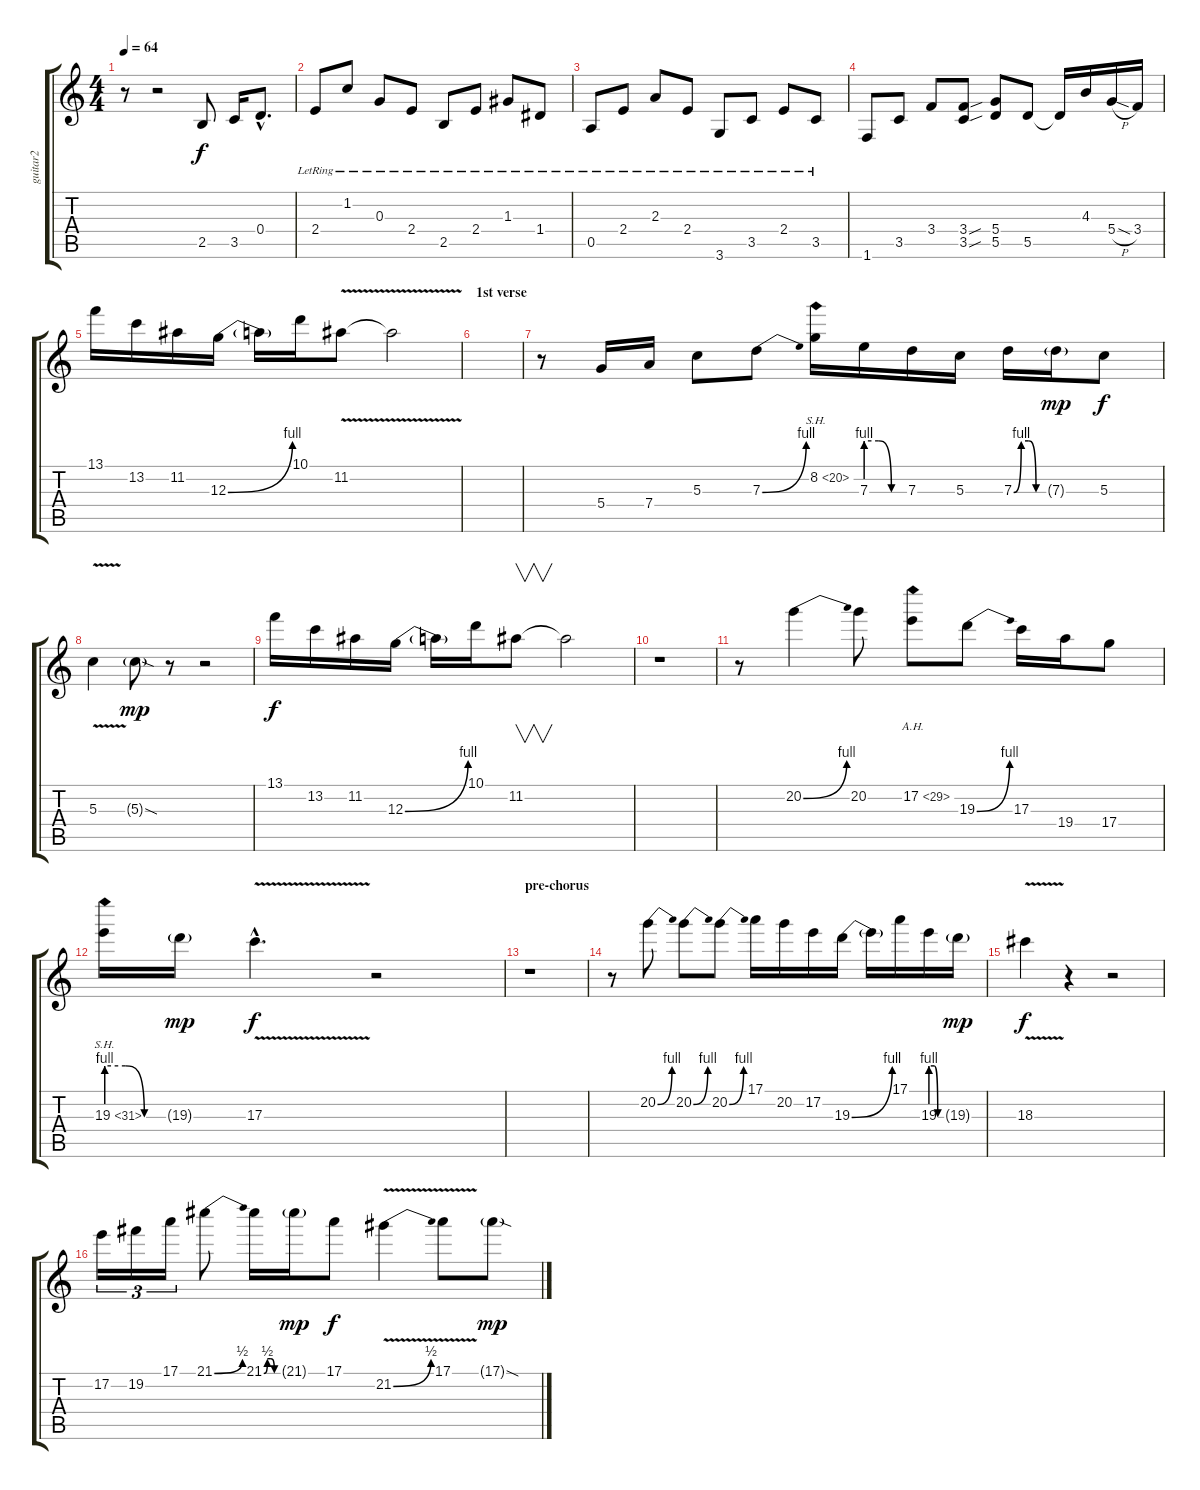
\track ("guitar2" "guitar2") {instrument electricguitarjazz}
\staff {score tabs}
\tuning (E4 B3 G3 D3 A2 E2) {hide}
\ts (4 4)
\tempo 64
\clef g2
\ks c
r.8{dy f instrument electricguitarjazz} r.2 2.5.8 3.5.16 0.4{hac}.8{d} |
2.4{lr}.8 1.2{lr}.8 0.3{lr}.8 2.4{lr}.8 2.5{lr}.8 2.4{lr}.8 1.3{lr}.8 1.4{lr}.8 |
0.5{lr}.8 2.4{lr}.8 2.3{lr}.8 2.4{lr}.8 3.6{lr}.8 3.5{lr}.8 2.4{lr}.8 3.5{lr}.8 |
1.6.8 3.5.8 3.4.8 (3.4{sou} 3.5{sou}).8 (5.4 5.5).8 5.5.8 5.5{t}.16 4.3.16 5.4{h}.16 3.4{sia}.16 |
13.1.16 13.2.16 11.2.16 12.3{be (bend 0 0 60 4)}.16 12.3{t}.16 10.1.16 11.2{v}.8 11.2{t}.2 |
\section ("" "1st verse")
|
r.8 5.4.16 7.4.16 5.3.8 7.3{be (bend 0 0 60 4)}.8 8.2{sh 12}.16 7.3{be (custom 0 4 20 4 40 0 60 0)}.16 7.3.16 5.3.16 7.3{be (custom 0 0 15 4 30 4 45 0 60 0)}.16 7.3{g}.16{dy mp} 5.3.8{dy f} |
5.3{v}.4 5.3{sod g}.8{dy mp} r.8 r.2 |
13.1.16{dy f} 13.2.16 11.2.16 12.3{be (bend 0 0 60 4)}.16 12.3{t}.16 10.1.16 11.2.8{v} 11.2{t}.2 |
r.1 |
r.8 20.2{be (bend 0 0 60 4)}.4 20.2.8 17.2{ah 12}.8 19.3{be (bend 0 0 60 4)}.8 17.3.16 19.4.16 17.4.8 |
19.3{be (custom 0 4 20 4 40 0 60 0) sh 12}.16 19.3{g}.16{dy mp} 17.3{v hac}.4{d dy f} r.2 |
\section ("" "pre-chorus")
r.1 |
r.8 20.2{be (bend 0 0 60 4)}.8 20.2{be (bend 0 0 60 4)}.8 20.2{be (bend 0 0 60 4)}.8 17.1.16 20.2.16 17.2.16 19.3{be (bend 0 0 60 4)}.16 19.3{t}.16 17.1.16 19.3{be (custom 0 4 20 4 40 0 60 0)}.16 19.3{g}.16{dy mp} |
18.3{v}.4{dy f} r.4 r.2 |
17.2.16{tu (3 2)} 19.2.16{tu (3 2)} 17.1.16{tu (3 2)} 21.1{be (bend 0 0 60 2)}.8 21.1{be (custom 0 0 15 2 30 2 45 0 60 0)}.16 21.1{g}.16{dy mp} 17.1.8{dy f} 21.2{be (bend 0 0 60 2) v}.4 17.1{v}.8 17.1{sod g}.8{dy mp}
